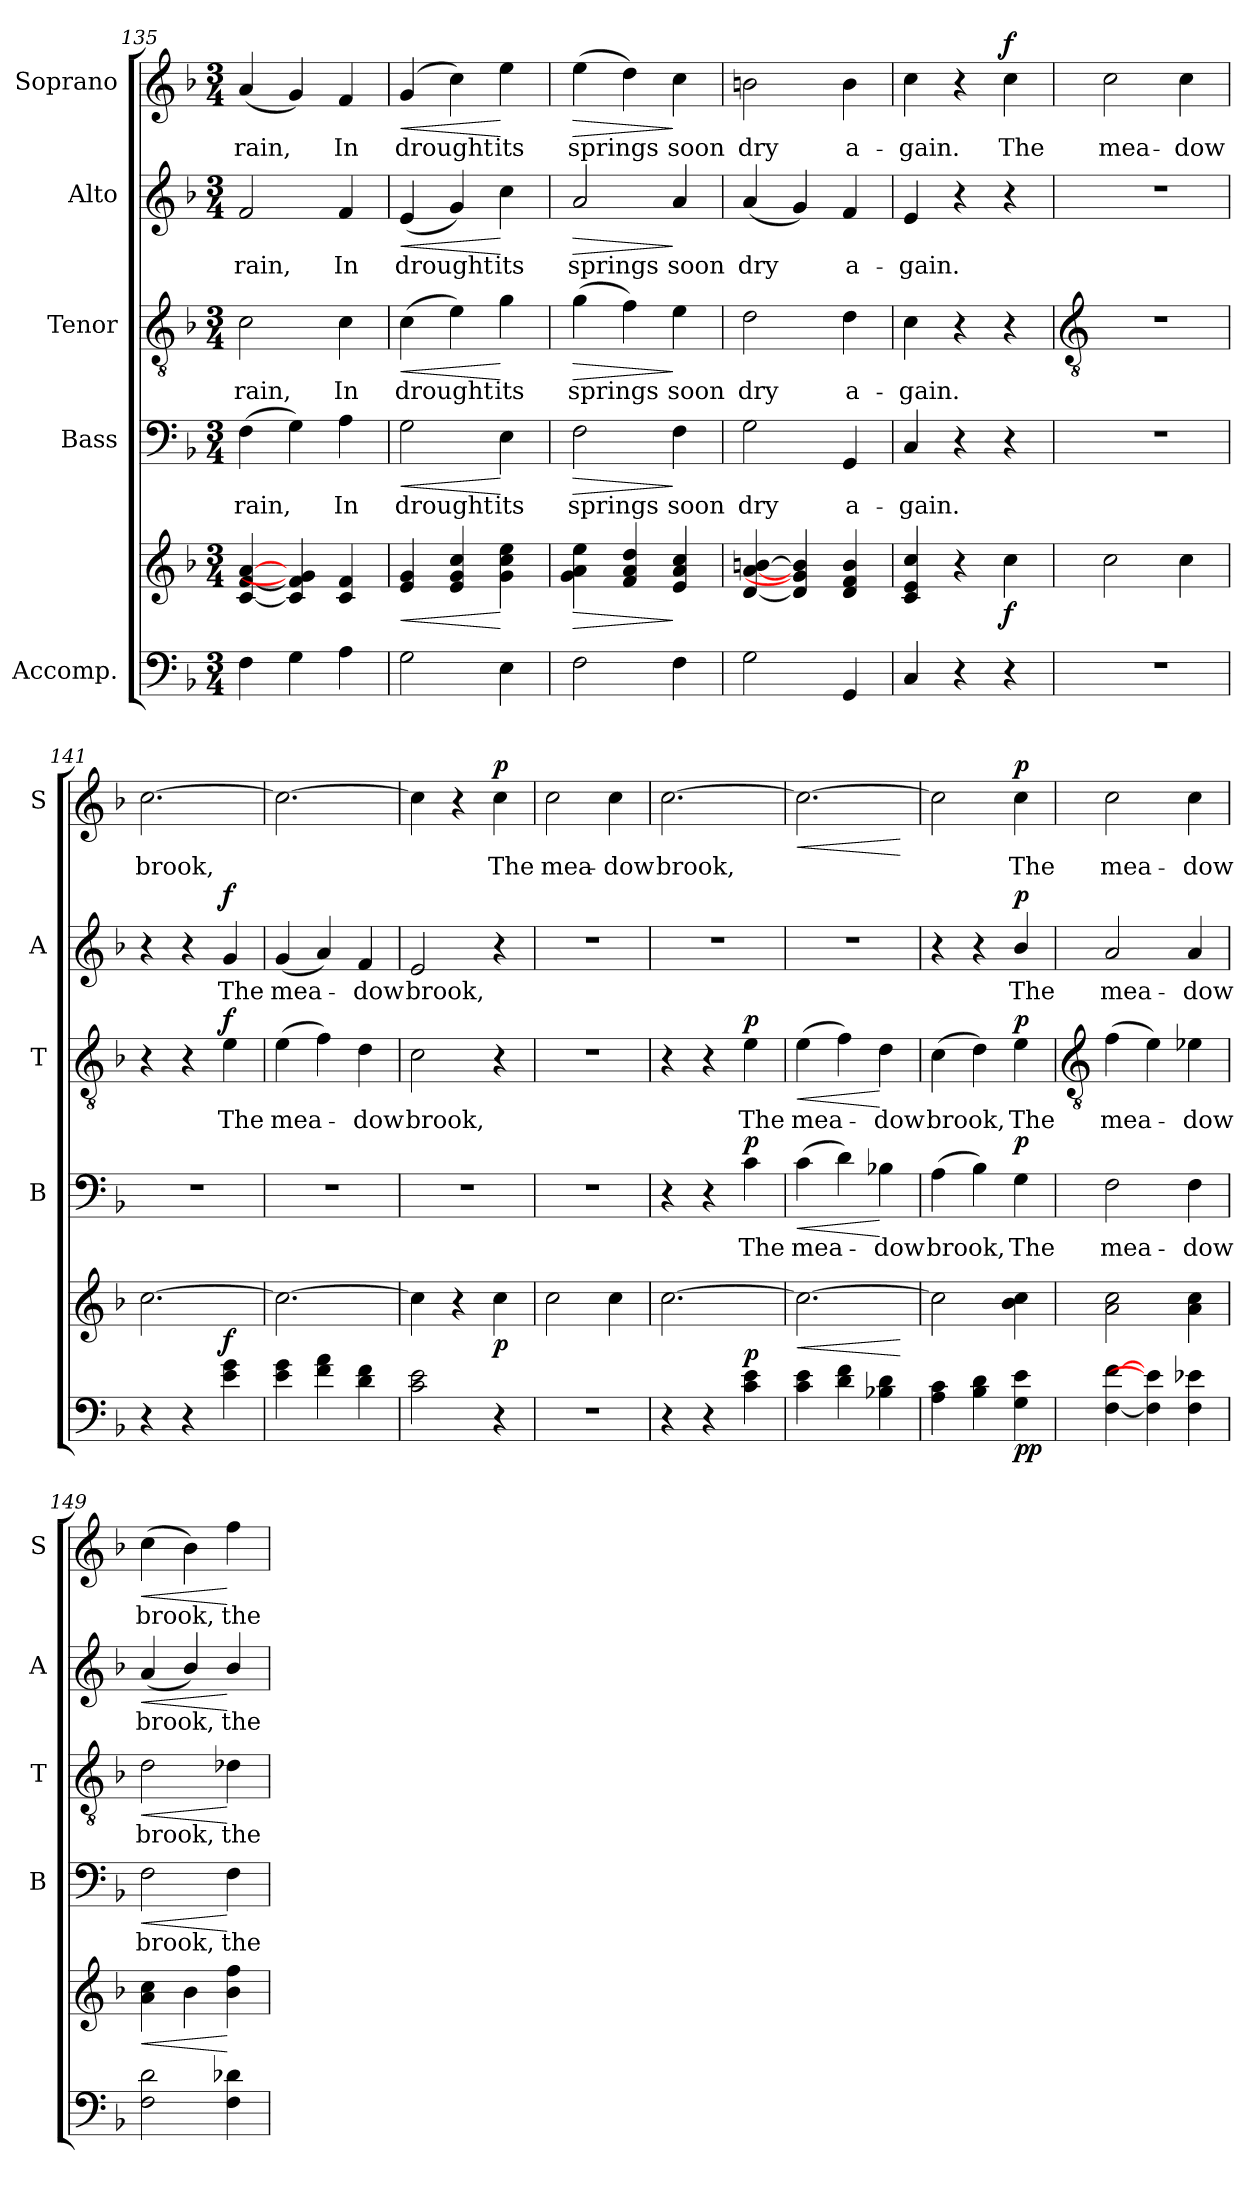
**kern	**kern	**dynam	**kern	**text	**dynam	**kern	**text	**dynam	**kern	**text	**dynam	**kern	**text	**dynam
*part5	*part5	*part5	*part4	*part4	*part4	*part3	*part3	*part3	*part2	*part2	*part2	*part1	*part1	*part1
*staff6	*staff5	*staff5/6	*staff4	*staff4	*staff4	*staff3	*staff3	*staff3	*staff2	*staff2	*staff2	*staff1	*staff1	*staff1
*I"Accomp.	*	*	*I"Bass	*	*	*I"Tenor	*	*	*I"Alto	*	*	*I"Soprano	*	*
*	*	*	*I'B	*	*	*I'T	*	*	*I'A	*	*	*I'S	*	*
*clefF4	*clefG2	*	*clefF4	*	*	*clefGv2	*	*	*clefG2	*	*	*clefG2	*	*
*k[b-]	*k[b-]	*	*k[b-]	*	*	*k[b-]	*	*	*k[b-]	*	*	*k[b-]	*	*
*F:	*F:	*	*F:	*	*	*F:	*	*	*F:	*	*	*F:	*	*
*M3/4	*M3/4	*	*M3/4	*	*	*M3/4	*	*	*M3/4	*	*	*M3/4	*	*
=135	=135	=135	=135	=135	=135	=135	=135	=135	=135	=135	=135	=135	=135	=135
!	!	!	!	!LO:LY:b	!	!	!LO:LY:b	!	!	!LO:LY:b	!	!	!LO:LY:b	!
4F	[4c [4f [4a	.	(>4F	rain,	.	2c	rain,	.	2f	rain,	.	(<4a	rain,	.
4G	4c] 4f] 4g]	.	4G)	.	.	.	.	.	.	.	.	4g)	.	.
!	!	!	!	!LO:LY:b	!	!	!LO:LY:b	!	!	!LO:LY:b	!	!	!LO:LY:b	!
4A	4c 4f	.	4A	In	.	4c	In	.	4f	In	.	4f	In	.
=136	=136	=136	=136	=136	=136	=136	=136	=136	=136	=136	=136	=136	=136	=136
!	!	!LO:HP:b	!	!LO:LY:b	!LO:HP:b	!	!LO:LY:b	!LO:HP:b	!	!LO:LY:b	!LO:HP:b	!	!LO:LY:b	!LO:HP:b
2G	4e 4g	<	2G	drought	<	(>4c	drought	<	(<4e	drought	<	(<4g	drought	<
.	4e 4g 4cc	.	.	.	.	4e)	.	.	4g)	.	.	4cc)	.	.
!	!	!	!	!LO:LY:b	!	!	!LO:LY:b	!	!	!LO:LY:b	!	!	!LO:LY:b	!
4E	4g 4cc 4ee	[	4E	its	[	4g	its	[	4cc	its	[	4ee	its	[
=137	=137	=137	=137	=137	=137	=137	=137	=137	=137	=137	=137	=137	=137	=137
!	!	!LO:HP:b	!	!LO:LY:b	!LO:HP:b	!	!LO:LY:b	!LO:HP:b	!	!LO:LY:b	!LO:HP:b	!	!LO:LY:b	!LO:HP:b
2F	4g 4a 4ee	>	2F	springs	>	(>4g	springs	>	2a	springs	>	(>4ee	springs	>
.	4f 4a 4dd	.	.	.	.	4f)	.	.	.	.	.	4dd)	.	.
!	!	!	!	!LO:LY:b	!	!	!LO:LY:b	!	!	!LO:LY:b	!	!	!LO:LY:b	!
4F	4e 4a 4cc	]	4F	soon	]	4e	soon	]	4a	soon	]	4cc	soon	]
=138	=138	=138	=138	=138	=138	=138	=138	=138	=138	=138	=138	=138	=138	=138
!	!	!	!	!LO:LY:b	!	!	!LO:LY:b	!	!	!LO:LY:b	!	!	!LO:LY:b	!
2G	[4d [4a [4bn	.	2G	dry	.	2d	dry	.	(<4a	dry	.	2bn	dry	.
.	4d] 4g] 4b]	.	.	.	.	.	.	.	4g)	.	.	.	.	.
!	!	!	!	!LO:LY:b	!	!	!LO:LY:b	!	!	!LO:LY:b	!	!	!LO:LY:b	!
4GG	4d 4f 4b	.	4GG	a-	.	4d	a-	.	4f	a-	.	4b	a-	.
=139	=139	=139	=139	=139	=139	=139	=139	=139	=139	=139	=139	=139	=139	=139
!	!	!	!	!LO:LY:b	!	!	!LO:LY:b	!	!	!LO:LY:b	!	!	!LO:LY:b	!
4C	4c 4e 4cc	.	4C	-gain.	.	4c	-gain.	.	4e	-gain.	.	4cc	-gain.	.
4r	4r	.	4r	.	.	4r	.	.	4r	.	.	4r	.	.
!	!	!LO:DY:b	!	!	!	!	!	!	!	!	!	!	!LO:LY:b	!LO:DY:b
4r	4cc	f	4r	.	.	4r	.	.	4r	.	.	4cc	The	f
!!LO:LB:g=z
=140	=140	=140	=140	=140	=140	=140	=140	=140	=140	=140	=140	=140	=140	=140
*	*	*	*	*	*	*clefGv2	*	*	*	*	*	*	*	*
!LO:N:vis=1	!	!	!LO:N:vis=1	!	!	!LO:N:vis=1	!	!	!LO:N:vis=1	!	!	!	!LO:LY:b	!
2.r	2cc	.	2.r	.	.	2.r	.	.	2.r	.	.	2cc	mea-	.
!	!	!	!	!	!	!	!	!	!	!	!	!	!LO:LY:b	!
.	4cc	.	.	.	.	.	.	.	.	.	.	4cc	-dow	.
=141	=141	=141	=141	=141	=141	=141	=141	=141	=141	=141	=141	=141	=141	=141
!	!	!	!LO:N:vis=1	!	!	!	!	!	!	!	!	!	!LO:LY:b	!
4r	[2.cc	.	2.r	.	.	4r	.	.	4r	.	.	[2.cc	brook,	.
4r	.	.	.	.	.	4r	.	.	4r	.	.	.	.	.
!	!	!LO:DY:a=2	!	!	!	!	!LO:LY:b	!LO:DY:b	!	!LO:LY:b	!LO:DY:b	!	!	!
4e 4g	.	f	.	.	.	4e	The	f	4g	The	f	.	.	.
=142	=142	=142	=142	=142	=142	=142	=142	=142	=142	=142	=142	=142	=142	=142
!	!	!	!LO:N:vis=1	!	!	!	!LO:LY:b	!	!	!LO:LY:b	!	!	!	!
4e 4g	2.cc_	.	2.r	.	.	(>4e	mea-	.	(<4g	mea-	.	2.cc_	.	.
4f 4a	.	.	.	.	.	4f)	.	.	4a)	.	.	.	.	.
!	!	!	!	!	!	!	!LO:LY:b	!	!	!LO:LY:b	!	!	!	!
4d 4f	.	.	.	.	.	4d	dow	.	4f	dow	.	.	.	.
=143	=143	=143	=143	=143	=143	=143	=143	=143	=143	=143	=143	=143	=143	=143
!	!	!	!LO:N:vis=1	!	!	!	!LO:LY:b	!	!	!LO:LY:b	!	!	!	!
2c 2e	4cc]	.	2.r	.	.	2c	brook,	.	2e	brook,	.	4cc]	.	.
.	4r	.	.	.	.	.	.	.	.	.	.	4r	.	.
!	!	!LO:DY:b	!	!	!	!	!	!	!	!	!	!	!LO:LY:b	!LO:DY:b
4r	4cc	p	.	.	.	4r	.	.	4r	.	.	4cc	The	p
=144	=144	=144	=144	=144	=144	=144	=144	=144	=144	=144	=144	=144	=144	=144
!LO:N:vis=1	!	!	!LO:N:vis=1	!	!	!LO:N:vis=1	!	!	!LO:N:vis=1	!	!	!	!LO:LY:b	!
2.r	2cc	.	2.r	.	.	2.r	.	.	2.r	.	.	2cc	mea-	.
!	!	!	!	!	!	!	!	!	!	!	!	!	!LO:LY:b	!
.	4cc	.	.	.	.	.	.	.	.	.	.	4cc	-dow	.
=145	=145	=145	=145	=145	=145	=145	=145	=145	=145	=145	=145	=145	=145	=145
!	!	!	!	!	!	!	!	!	!LO:N:vis=1	!	!	!	!LO:LY:b	!
4r	[2.cc	.	4r	.	.	4r	.	.	2.r	.	.	[2.cc	brook,	.
4r	.	.	4r	.	.	4r	.	.	.	.	.	.	.	.
!	!	!LO:DY:a=2	!	!LO:LY:b	!LO:DY:b	!	!LO:LY:b	!LO:DY:b	!	!	!	!	!	!
4c\ 4e\	.	p	4c	The	p	4e	The	p	.	.	.	.	.	.
=146	=146	=146	=146	=146	=146	=146	=146	=146	=146	=146	=146	=146	=146	=146
!	!	!LO:HP:b	!	!LO:LY:b	!LO:HP:b	!	!LO:LY:b	!LO:HP:b	!LO:N:vis=1	!	!	!	!	!LO:HP:b
4c 4e	2.cc_	<	(>4c	mea-	<	(>4e	mea-	<	2.r	.	.	2.cc_	.	<
4d 4f	.	.	4d)	.	.	4f)	.	.	.	.	.	.	.	.
!	!	!	!	!LO:LY:b	!	!	!LO:LY:b	!	!	!	!	!	!	!
4B-X 4d	.	.	4B-X	dow	[	4d	dow	[	.	.	.	.	.	.
.	.	[	.	.	.	.	.	.	.	.	.	.	.	[
=147	=147	=147	=147	=147	=147	=147	=147	=147	=147	=147	=147	=147	=147	=147
!	!	!	!	!LO:LY:b	!	!	!LO:LY:b	!	!	!	!	!	!	!
4A 4c	2cc]	.	(>4A	brook,	.	(>4c	brook,	.	4r	.	.	2cc]	.	.
4B- 4d	.	.	4B-)	.	.	4d)	.	.	4r	.	.	.	.	.
!	!	!LO:DY:b=2	!	!LO:LY:b	!	!	!LO:LY:b	!	!	!LO:LY:b	!	!	!LO:LY:b	!
!	!	!LO:DY:n=1:b	!	!	!LO:DY:b	!	!	!LO:DY:b	!	!	!LO:DY:b	!	!	!LO:DY:b
4G 4e	4b- 4cc	p p	4G	The	p	4e	The	p	4b-/	The	p	4cc	The	p
!!LO:LB:g=z
=148	=148	=148	=148	=148	=148	=148	=148	=148	=148	=148	=148	=148	=148	=148
*	*	*	*	*	*	*clefGv2	*	*	*	*	*	*	*	*
!	!	!	!	!LO:LY:b	!	!	!LO:LY:b	!	!	!LO:LY:b	!	!	!LO:LY:b	!
[4F [4f	2a 2cc	.	2F	mea-	.	(>4f	mea-	.	2a	mea-	.	2cc	mea-	.
4F] 4e]	.	.	.	.	.	4e)	.	.	.	.	.	.	.	.
!	!	!	!	!LO:LY:b	!	!	!LO:LY:b	!	!	!LO:LY:b	!	!	!LO:LY:b	!
4F 4e-X	4a 4cc	.	4F	-dow	.	4e-X	dow	.	4a	-dow	.	4cc	-dow	.
=149	=149	=149	=149	=149	=149	=149	=149	=149	=149	=149	=149	=149	=149	=149
!	!	!LO:HP:b	!	!LO:LY:b	!LO:HP:b	!	!LO:LY:b	!LO:HP:b	!	!LO:LY:b	!LO:HP:b	!	!LO:LY:b	!LO:HP:b
2F 2d	4a 4cc	<	2F	brook,	<	2d	brook,	<	(<4a	brook,	<	(>4cc	brook,	<
.	4b-	.	.	.	.	.	.	.	4b-/)	.	.	4b-)	.	.
!	!	!	!	!LO:LY:b	!	!	!LO:LY:b	!	!	!LO:LY:b	!	!	!LO:LY:b	!
4F 4d-X	4b- 4ff	[	4F	the	[	4d-X	the	[	4b-/	the	[	4ff	the	[
=	=	=	=	=	=	=	=	=	=	=	=	=	=	=
*-	*-	*-	*-	*-	*-	*-	*-	*-	*-	*-	*-	*-	*-	*-
